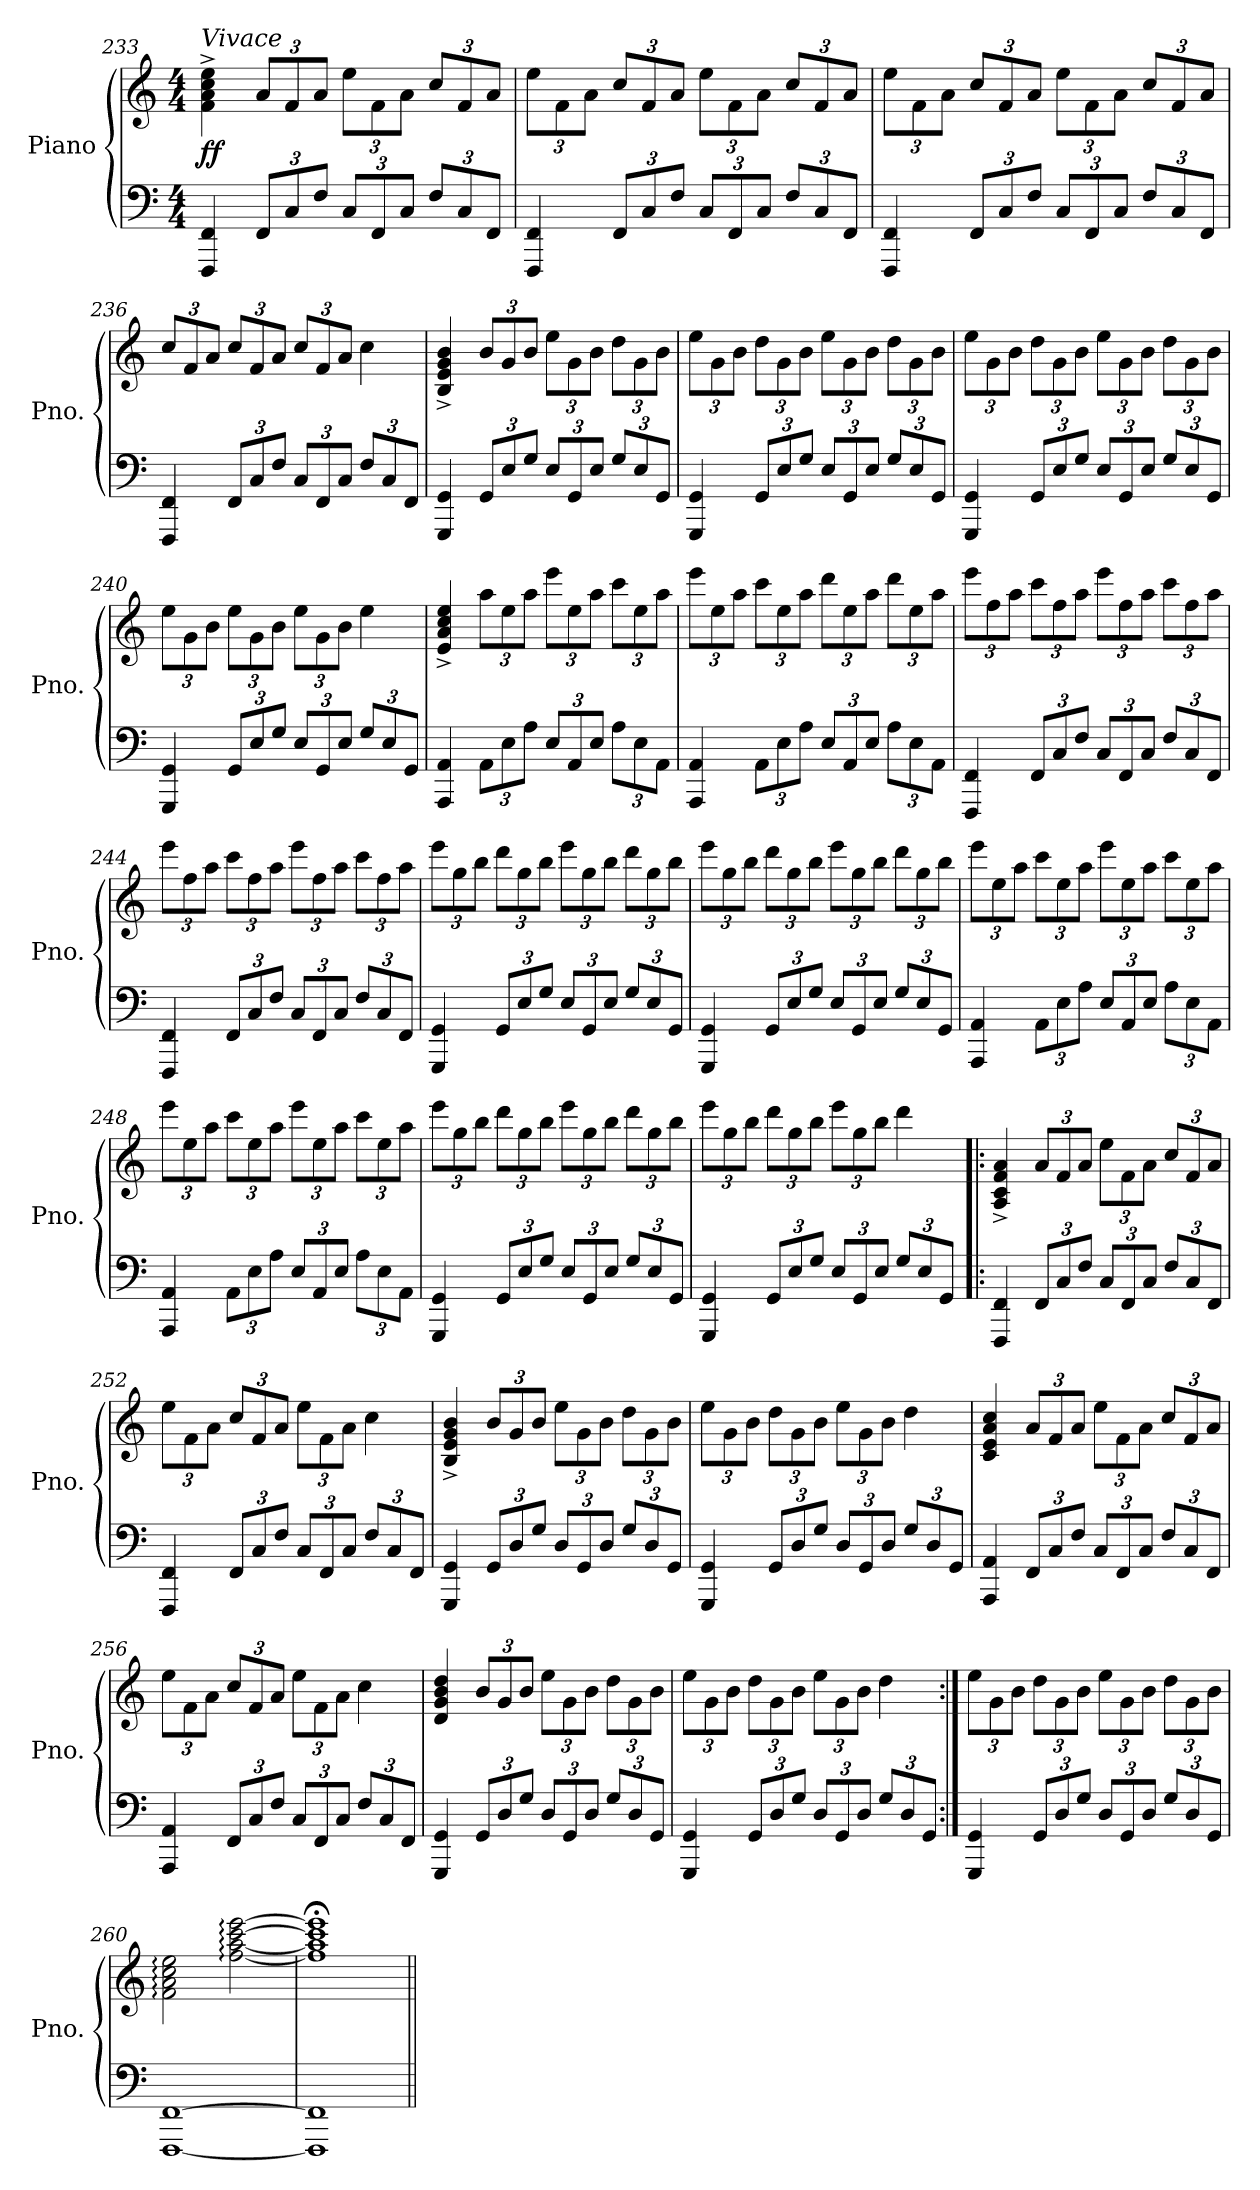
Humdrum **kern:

**kern	**kern	**dynam
*part1	*part1	*part1
*staff2	*staff1	*staff1/2
*I"Piano	*	*
*I'Pno.	*	*
!!LO:LB:g=z
*clefF4	*clefG2	*
*k[]	*k[]	*
*M4/4	*M4/4	*
*MM150	*MM150	*
=233	=233	=233
!	!LO:TX:a:i:t=Vivace	!
!	!	!LO:DY:b
4FFF/ 4FF/	4f\^ 4a\^ 4cc\^ 4ee\^	ff
*Xbrackettup	*Xbrackettup	*
12FF/L	12a/L	.
12C/	12f/	.
12F/J	12a/J	.
12C/L	12ee\L	.
12FF/	12f\	.
12C/J	12a\J	.
12F/L	12cc/L	.
12C/	12f/	.
12FF/J	12a/J	.
=234	=234	=234
4FFF/ 4FF/	12ee\L	.
.	12f\	.
.	12a\J	.
12FF/L	12cc/L	.
12C/	12f/	.
12F/J	12a/J	.
12C/L	12ee\L	.
12FF/	12f\	.
12C/J	12a\J	.
12F/L	12cc/L	.
12C/	12f/	.
12FF/J	12a/J	.
=235	=235	=235
4FFF/ 4FF/	12ee\L	.
.	12f\	.
.	12a\J	.
12FF/L	12cc/L	.
12C/	12f/	.
12F/J	12a/J	.
12C/L	12ee\L	.
12FF/	12f\	.
12C/J	12a\J	.
12F/L	12cc/L	.
12C/	12f/	.
12FF/J	12a/J	.
=236	=236	=236
4FFF/ 4FF/	12cc/L	.
.	12f/	.
.	12a/J	.
12FF/L	12cc/L	.
12C/	12f/	.
12F/J	12a/J	.
12C/L	12cc/L	.
12FF/	12f/	.
12C/J	12a/J	.
12F/L	4cc\	.
12C/	.	.
12FF/J	.	.
!!LO:LB:g=z
=237	=237	=237
4GGG/ 4GG/	4B/^ 4e/^ 4g/^ 4b/^	.
12GG/L	12b/L	.
12E/	12g/	.
12G/J	12b/J	.
12E/L	12ee\L	.
12GG/	12g\	.
12E/J	12b\J	.
12G/L	12dd\L	.
12E/	12g\	.
12GG/J	12b\J	.
=238	=238	=238
4GGG/ 4GG/	12ee\L	.
.	12g\	.
.	12b\J	.
12GG/L	12dd\L	.
12E/	12g\	.
12G/J	12b\J	.
12E/L	12ee\L	.
12GG/	12g\	.
12E/J	12b\J	.
12G/L	12dd\L	.
12E/	12g\	.
12GG/J	12b\J	.
=239	=239	=239
4GGG/ 4GG/	12ee\L	.
.	12g\	.
.	12b\J	.
12GG/L	12dd\L	.
12E/	12g\	.
12G/J	12b\J	.
12E/L	12ee\L	.
12GG/	12g\	.
12E/J	12b\J	.
12G/L	12dd\L	.
12E/	12g\	.
12GG/J	12b\J	.
=240	=240	=240
4GGG/ 4GG/	12ee\L	.
.	12g\	.
.	12b\J	.
12GG/L	12ee\L	.
12E/	12g\	.
12G/J	12b\J	.
12E/L	12ee\L	.
12GG/	12g\	.
12E/J	12b\J	.
12G/L	4ee\	.
12E/	.	.
12GG/J	.	.
!!LO:PB:g=z
=241	=241	=241
4AAA/ 4AA/	4e/^ 4a/^ 4cc/^ 4ee/^	.
12AA\L	12aa\L	.
12E\	12ee\	.
12A\J	12aa\J	.
12E/L	12eee\L	.
12AA/	12ee\	.
12E/J	12aa\J	.
12A\L	12ccc\L	.
12E\	12ee\	.
12AA\J	12aa\J	.
=242	=242	=242
4AAA/ 4AA/	12eee\L	.
.	12ee\	.
.	12aa\J	.
12AA\L	12ccc\L	.
12E\	12ee\	.
12A\J	12aa\J	.
12E/L	12ddd\L	.
12AA/	12ee\	.
12E/J	12aa\J	.
12A\L	12ddd\L	.
12E\	12ee\	.
12AA\J	12aa\J	.
=243	=243	=243
4FFF/ 4FF/	12eee\L	.
.	12ff\	.
.	12aa\J	.
12FF/L	12ccc\L	.
12C/	12ff\	.
12F/J	12aa\J	.
12C/L	12eee\L	.
12FF/	12ff\	.
12C/J	12aa\J	.
12F/L	12ccc\L	.
12C/	12ff\	.
12FF/J	12aa\J	.
!!LO:LB:g=z
=244	=244	=244
4FFF/ 4FF/	12eee\L	.
.	12ff\	.
.	12aa\J	.
12FF/L	12ccc\L	.
12C/	12ff\	.
12F/J	12aa\J	.
12C/L	12eee\L	.
12FF/	12ff\	.
12C/J	12aa\J	.
12F/L	12ccc\L	.
12C/	12ff\	.
12FF/J	12aa\J	.
=245	=245	=245
4GGG/ 4GG/	12eee\L	.
.	12gg\	.
.	12bb\J	.
12GG/L	12ddd\L	.
12E/	12gg\	.
12G/J	12bb\J	.
12E/L	12eee\L	.
12GG/	12gg\	.
12E/J	12bb\J	.
12G/L	12ddd\L	.
12E/	12gg\	.
12GG/J	12bb\J	.
=246	=246	=246
4GGG/ 4GG/	12eee\L	.
.	12gg\	.
.	12bb\J	.
12GG/L	12ddd\L	.
12E/	12gg\	.
12G/J	12bb\J	.
12E/L	12eee\L	.
12GG/	12gg\	.
12E/J	12bb\J	.
12G/L	12ddd\L	.
12E/	12gg\	.
12GG/J	12bb\J	.
!!LO:LB:g=z
=247	=247	=247
4AAA/ 4AA/	12eee\L	.
.	12ee\	.
.	12aa\J	.
12AA\L	12ccc\L	.
12E\	12ee\	.
12A\J	12aa\J	.
12E/L	12eee\L	.
12AA/	12ee\	.
12E/J	12aa\J	.
12A\L	12ccc\L	.
12E\	12ee\	.
12AA\J	12aa\J	.
=248	=248	=248
4AAA/ 4AA/	12eee\L	.
.	12ee\	.
.	12aa\J	.
12AA\L	12ccc\L	.
12E\	12ee\	.
12A\J	12aa\J	.
12E/L	12eee\L	.
12AA/	12ee\	.
12E/J	12aa\J	.
12A\L	12ccc\L	.
12E\	12ee\	.
12AA\J	12aa\J	.
=249	=249	=249
4GGG/ 4GG/	12eee\L	.
.	12gg\	.
.	12bb\J	.
12GG/L	12ddd\L	.
12E/	12gg\	.
12G/J	12bb\J	.
12E/L	12eee\L	.
12GG/	12gg\	.
12E/J	12bb\J	.
12G/L	12ddd\L	.
12E/	12gg\	.
12GG/J	12bb\J	.
!!LO:LB:g=z
=250	=250	=250
4GGG/ 4GG/	12eee\L	.
.	12gg\	.
.	12bb\J	.
12GG/L	12ddd\L	.
12E/	12gg\	.
12G/J	12bb\J	.
12E/L	12eee\L	.
12GG/	12gg\	.
12E/J	12bb\J	.
12G/L	4ddd\	.
12E/	.	.
12GG/J	.	.
=251!|:	=251!|:	=251!|:
4FFF/ 4FF/	4A/^ 4c/^ 4f/^ 4a/^	.
12FF/L	12a/L	.
12C/	12f/	.
12F/J	12a/J	.
12C/L	12ee\L	.
12FF/	12f\	.
12C/J	12a\J	.
12F/L	12cc/L	.
12C/	12f/	.
12FF/J	12a/J	.
=252	=252	=252
4FFF/ 4FF/	12ee\L	.
.	12f\	.
.	12a\J	.
12FF/L	12cc/L	.
12C/	12f/	.
12F/J	12a/J	.
12C/L	12ee\L	.
12FF/	12f\	.
12C/J	12a\J	.
12F/L	4cc\	.
12C/	.	.
12FF/J	.	.
=253	=253	=253
4GGG/ 4GG/	4B/^ 4e/^ 4g/^ 4b/^	.
12GG/L	12b/L	.
12D/	12g/	.
12G/J	12b/J	.
12D/L	12ee\L	.
12GG/	12g\	.
12D/J	12b\J	.
12G/L	12dd\L	.
12D/	12g\	.
12GG/J	12b\J	.
!!LO:LB:g=z
=254	=254	=254
4GGG/ 4GG/	12ee\L	.
.	12g\	.
.	12b\J	.
12GG/L	12dd\L	.
12D/	12g\	.
12G/J	12b\J	.
12D/L	12ee\L	.
12GG/	12g\	.
12D/J	12b\J	.
12G/L	4dd\	.
12D/	.	.
12GG/J	.	.
=255	=255	=255
4AAA/ 4AA/	4c/ 4e/ 4a/ 4cc/	.
12FF/L	12a/L	.
12C/	12f/	.
12F/J	12a/J	.
12C/L	12ee\L	.
12FF/	12f\	.
12C/J	12a\J	.
12F/L	12cc/L	.
12C/	12f/	.
12FF/J	12a/J	.
=256	=256	=256
4AAA/ 4AA/	12ee\L	.
.	12f\	.
.	12a\J	.
12FF/L	12cc/L	.
12C/	12f/	.
12F/J	12a/J	.
12C/L	12ee\L	.
12FF/	12f\	.
12C/J	12a\J	.
12F/L	4cc\	.
12C/	.	.
12FF/J	.	.
=257	=257	=257
4GGG/ 4GG/	4d/ 4g/ 4b/ 4dd/	.
12GG/L	12b/L	.
12D/	12g/	.
12G/J	12b/J	.
12D/L	12ee\L	.
12GG/	12g\	.
12D/J	12b\J	.
12G/L	12dd\L	.
12D/	12g\	.
12GG/J	12b\J	.
!!LO:LB:g=z
=258	=258	=258
4GGG/ 4GG/	12ee\L	.
.	12g\	.
.	12b\J	.
12GG/L	12dd\L	.
12D/	12g\	.
12G/J	12b\J	.
12D/L	12ee\L	.
12GG/	12g\	.
12D/J	12b\J	.
12G/L	4dd\	.
12D/	.	.
12GG/J	.	.
=259:|!	=259:|!	=259:|!
4GGG/ 4GG/	12ee\L	.
.	12g\	.
.	12b\J	.
12GG/L	12dd\L	.
12D/	12g\	.
12G/J	12b\J	.
12D/L	12ee\L	.
12GG/	12g\	.
12D/J	12b\J	.
12G/L	12dd\L	.
12D/	12g\	.
12GG/J	12b\J	.
=260	=260	=260
[1FFF [1FF	2f\: 2a\: 2cc\: 2ee\:	.
.	[2ff\: [2aa\: [2ccc\: [2eee\:	.
=261	=261	=261
1FFF] 1FF]	1ff];< 1aa];< 1ccc];< 1eee];<	.
=||	=||	=||
*-	*-	*-
